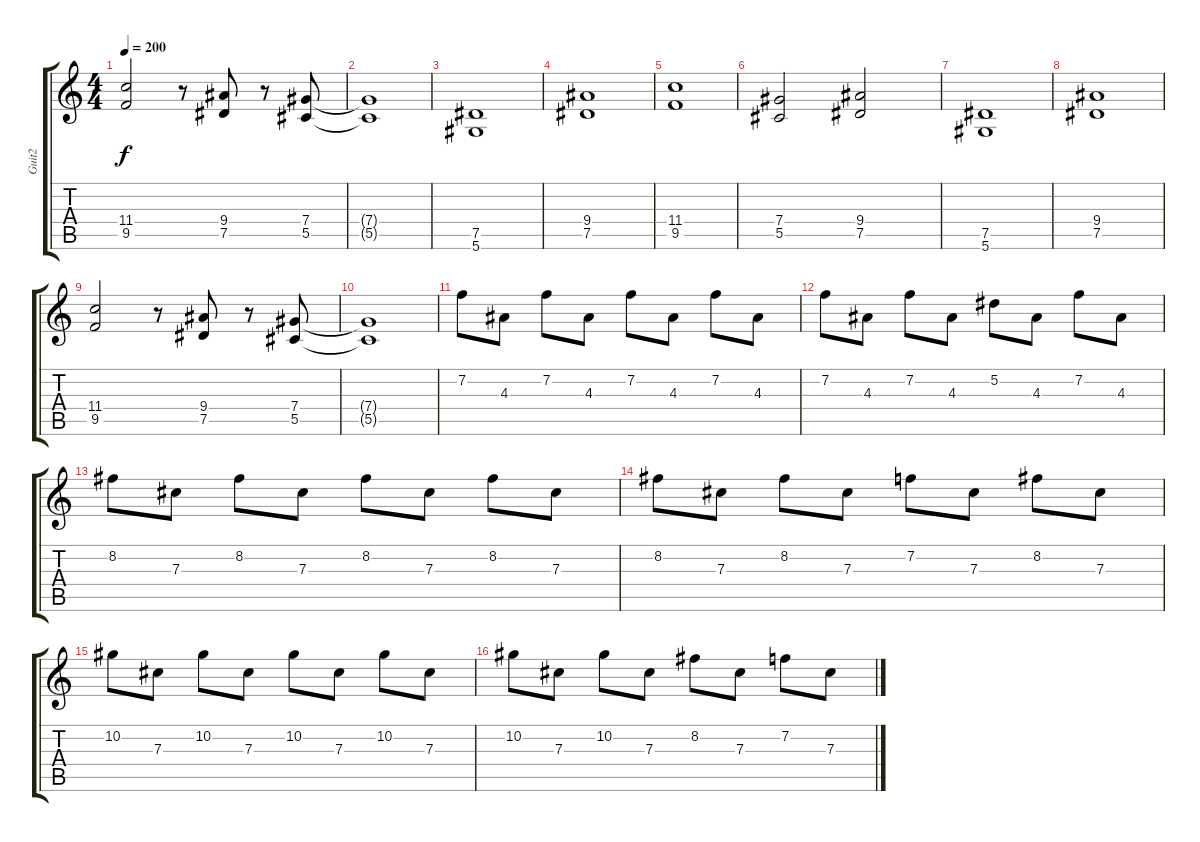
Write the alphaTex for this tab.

\track ("Guit2" "Guit2") {instrument distortionguitar}
\staff {score tabs}
\tuning (Eb4 Bb3 Gb3 Db3 Ab2 Eb2) {hide}
\ts (4 4)
\tempo 200
\clef g2
\ks c
(11.4 9.5).2{dy f} r.8 (9.4 7.5).8 r.8 (7.4 5.5).8 |
(7.4{t} 5.5{t}).1 |
(7.5 5.6).1 |
(9.4 7.5).1 |
(11.4 9.5).1 |
(7.4 5.5).2 (9.4 7.5).2 |
(7.5 5.6).1 |
(9.4 7.5).1 |
(11.4 9.5).2 r.8 (9.4 7.5).8 r.8 (7.4 5.5).8 |
(7.4{t} 5.5{t}).1 |
7.2.8 4.3.8 7.2.8 4.3.8 7.2.8 4.3.8 7.2.8 4.3.8 |
7.2.8 4.3.8 7.2.8 4.3.8 5.2.8 4.3.8 7.2.8 4.3.8 |
8.2.8 7.3.8 8.2.8 7.3.8 8.2.8 7.3.8 8.2.8 7.3.8 |
8.2.8 7.3.8 8.2.8 7.3.8 7.2.8 7.3.8 8.2.8 7.3.8 |
10.2.8 7.3.8 10.2.8 7.3.8 10.2.8 7.3.8 10.2.8 7.3.8 |
10.2.8 7.3.8 10.2.8 7.3.8 8.2.8 7.3.8 7.2.8 7.3.8
